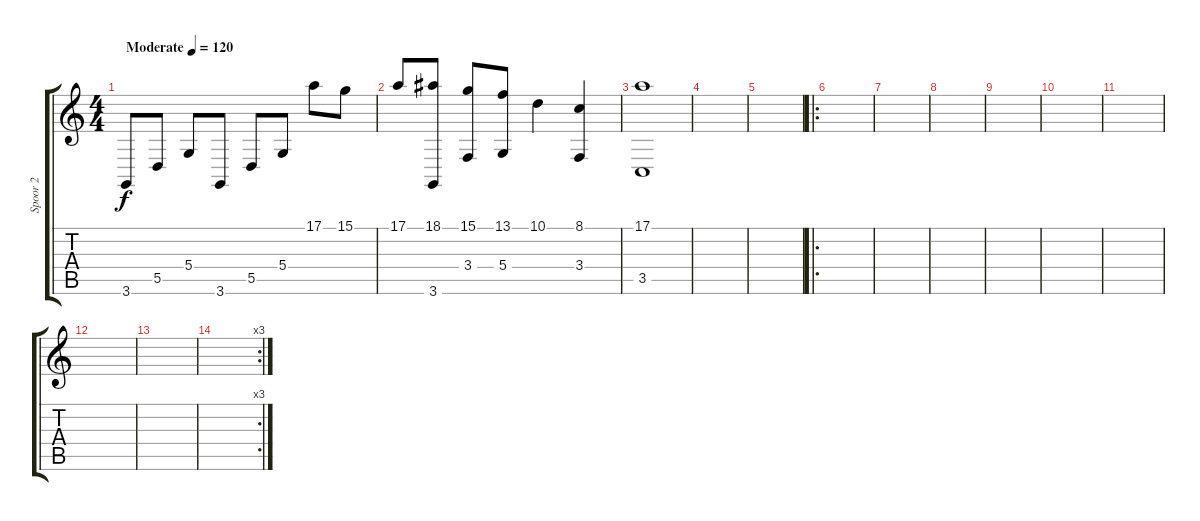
\track ("Spoor 2" "Spoor 2") {instrument orchestralharp}
\staff {score tabs}
\tuning (E4 B3 G3 D3 A2 E2) {hide}
\ts (4 4)
\tempo (120 "Moderate")
\clef g2
\ks c
3.6.8{dy f instrument orchestralharp} 5.5.8 5.4.8 3.6.8 5.5.8 5.4.8 17.1.8 15.1.8 |
17.1.8 (18.1 3.6).8 (15.1 3.4).8 (13.1 5.4).8 10.1.4 (8.1 3.4).4 |
(17.1 3.5).1 |
|
|
\ro
|
|
|
|
|
|
|
|
\rc 3
